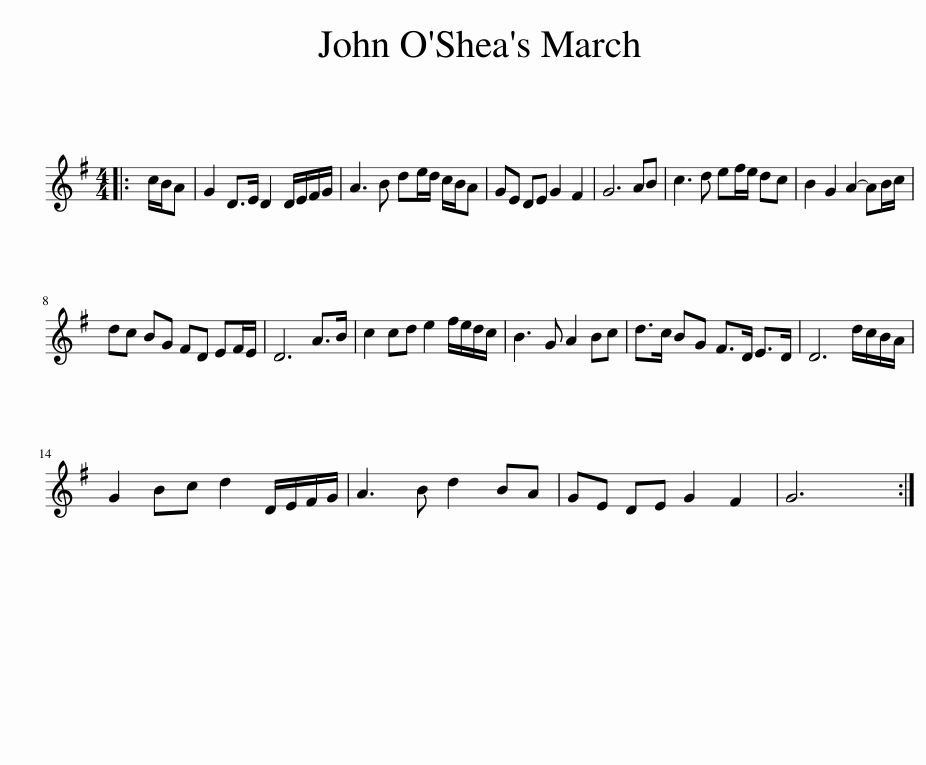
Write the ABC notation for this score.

X:1
L:1/8
M:4/4
I:linebreak $
K:G
V:1 treble
V:1
|: c/B/A | G2 D>E D2 D/E/F/G/ | A3 B de/d/ c/B/A | GE DE G2 F2 | G6 AB | %5
 c3 d ef/e/ dc | B2 G2 A2- AB/c/ |$ dc BG FD EF/E/ | D6 A>B | c2 cd e2 f/e/d/c/ | %10
 B3 G A2 Bc | d>c BG F>D E>D | D6 d/c/B/A/ |$ G2 Bc d2 D/E/F/G/ | A3 B d2 BA | %15
 GE DE G2 F2 | G6 :| %17
